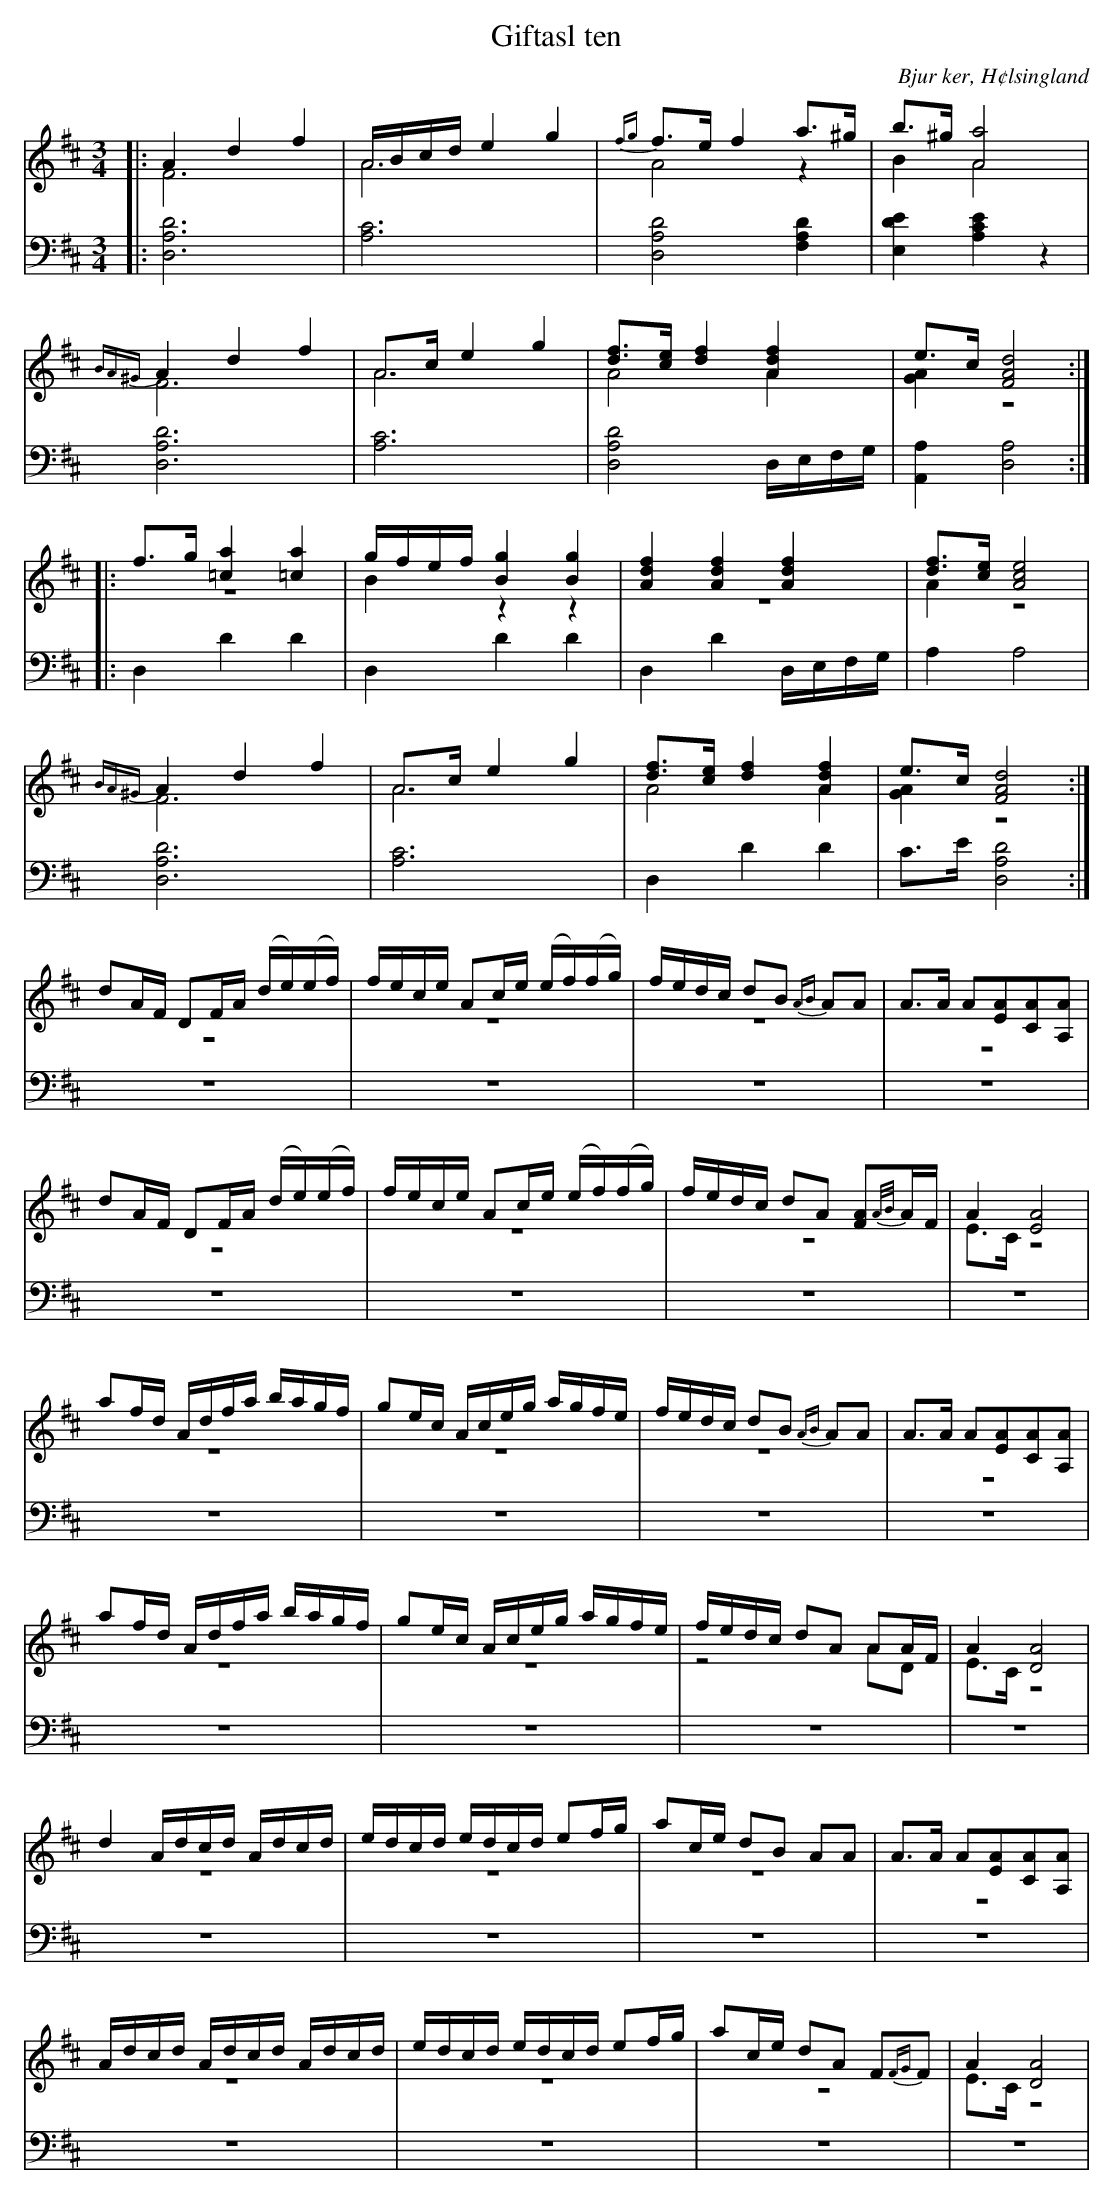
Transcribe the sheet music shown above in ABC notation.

X:1
T: Giftasl ten
O: Bjur ker, H¢lsingland
M: 3/4
L: 1/8
K: D
V:1
V:2 merge
V:3
V:1
|: A2 d2 f2|A/B/c/d/ e2 g2|{fg}f>e f2 a>^g |b>^g [A4a4]|
 {BA^G}A2 d2 f2|A>c e2 g2|[df]>[ce] [d2f2] [A2d2f2]| e>c [F4A4d4]:|
|:f>g [=c2a2] [=c2a2]|g/f/e/f/ [B2g2] [B2g2]|[A2d2f2] [A2d2f2] [A2d2f2] |[df]>[ce] [A4c4e4]|
{BA^G}A2 d2 f2|A>c e2 g2|[df]>[ce] [d2f2] [A2d2f2]| e>c [F4A4d4]:|
dA/F/ DF/A/  (d/e/)(e/f/)|f/e/c/e/ Ac/e/ (e/f/)(f/g/)|f/e/d/c/ dB {AB}AA|A>A A[EA][CA][A,A]|
dA/F/ DF/A/ (d/e/)(e/f/)|f/e/c/e/ Ac/e/ (e/f/)(f/g/)|f/e/d/c/ dA [FA]{A/B/}A/F/|A2 [E4A4]|
af/d/ A/d/f/a/  b/a/g/f/| ge/c/ A/c/e/g/ a/g/f/e/|f/e/d/c/ dB {AB}AA|A>A A[EA][CA][A,A]|
af/d/ A/d/f/a/ b/a/g/f/|ge/c/ A/c/e/g/ a/g/f/e/|f/e/d/c/ dA AA/F/| A2 [D4A4]|
d2 A/d/c/d/ A/d/c/d/|e/d/c/d/ e/d/c/d/ ef/g/|ac/e/ dB AA|A>A A[EA][CA][A,A]|
A/d/c/d/ A/d/c/d/ A/d/c/d/|e/d/c/d/ e/d/c/d/ ef/g/| ac/e/ dA F{FG}F|A2 [D4A4]|
V:2
|: F6| A6|A4 z2|B2 A4|
F6| A6|A4 A2|[G2A2] z4:|
|:z6|B2 z2 z2|z6|A2 z4|
F6|A6|A4 A2|[G2A2] z4:|
z6|z6|z6|z6|
z6|z6|z6|E>C z4|
z6|z6|z6|z6|
z6|z6|z4 AD|E>C z4|
z6|z6|z6|z6|
z6|z6|z6|E>C z4|
V:4 clef bass
|: [D,6A,6D6]| [A,6C6]|[D,4A,4D4] [F,2A,2D2]|[E,2D2E2] [A,2C2E2] z2|
[D,6A,6D6]| [A,6C6]|[D,4A,4D4] D,/E,/F,/G,/|[A,,2A,2] [D,4A,4] :|
|:D,2 D2 D2|D,2 D2 D2|D,2 D2 D,/E,/F,/G,/|A,2 A,4|
[D,6A,6D6]|[A,6C6]| D,2 D2 D2|C>E [D,4A,4D4] :|
z6|z6|z6|z6|
z6|z6|z6|z6|
z6|z6|z6|z6|
z6|z6|z6|z6|
z6|z6|z6|z6|
z6|z6|z6|z6|
